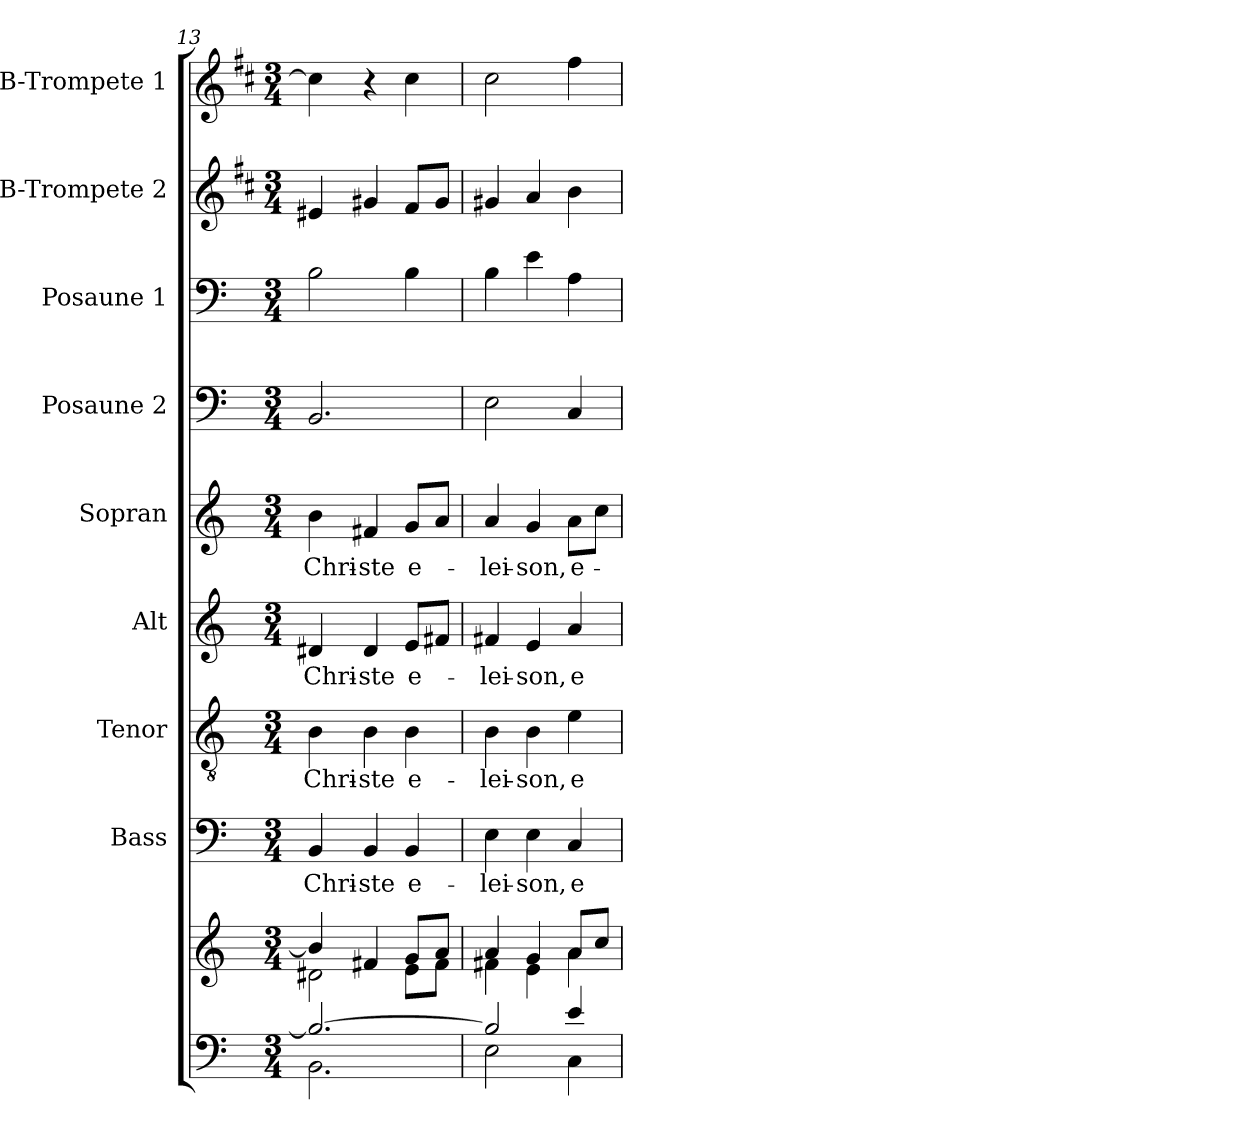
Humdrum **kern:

**kern	**kern	**kern	**text	**kern	**text	**kern	**text	**kern	**text	**kern	**kern	**kern	**kern
*part9	*part9	*part8	*part8	*part7	*part7	*part6	*part6	*part5	*part5	*part4	*part3	*part2	*part1
*staff10	*staff9	*staff8	*staff8	*staff7	*staff7	*staff6	*staff6	*staff5	*staff5	*staff4	*staff3	*staff2	*staff1
*	*	*I"Bass	*	*I"Tenor	*	*I"Alt	*	*I"Sopran	*	*I"Posaune 2	*I"Posaune 1	*I"B-Trompete 2	*I"B-Trompete 1
*	*	*I'B.	*	*I'T.	*	*I'A.	*	*I'S.	*	*I'Pos. 2	*I'Pos. 1	*I'B Trp. 2	*I'B Trp. 1
*clefF4	*clefG2	*clefF4	*	*clefGv2	*	*clefG2	*	*clefG2	*	*clefF4	*clefF4	*clefG2	*clefG2
*	*	*	*	*	*	*	*	*	*	*	*	*ITrd1c2	*ITrd1c2
*k[]	*k[]	*k[]	*	*k[]	*	*k[]	*	*k[]	*	*k[]	*k[]	*k[]	*k[]
*C:	*C:	*C:	*	*C:	*	*C:	*	*C:	*	*C:	*C:	*C:	*C:
*M3/4	*M3/4	*M3/4	*	*M3/4	*	*M3/4	*	*M3/4	*	*M3/4	*M3/4	*M3/4	*M3/4
=13	=13	=13	=13	=13	=13	=13	=13	=13	=13	=13	=13	=13	=13
*^	*^	*	*	*	*	*	*	*	*	*	*	*	*
!	!	!	!	!	!LO:LY:b	!	!LO:LY:b	!	!LO:LY:b	!	!LO:LY:b	!	!	!	!
2.B/_	2.BB\	4b/]	2d#X\	4BB/	Chri-	4B\	Chri-	4d#X/	Chri-	4b\	Chri-	2.BB/	2B\	4d#X/	4b\]
!	!	!	!	!	!LO:LY:b	!	!LO:LY:b	!	!LO:LY:b	!	!LO:LY:b	!	!	!	!
.	.	4f#X/	.	4BB/	-ste	4B\	-ste	4d#/	-ste	4f#X/	-ste	.	.	4f#X/	4r
!	!	!	!	!	!LO:LY:b	!	!LO:LY:b	!	!LO:LY:b	!	!LO:LY:b	!	!	!	!
.	.	8g/L	8e\L	4BB/	e-	4B\	e-	8e/L	e-	8g/L	e-	.	4B\	8e/L	4b\
.	.	8a/J	8f#\J	.	.	.	.	8f#X/J	.	8a/J	.	.	.	8f#/J	.
!!LO:PB:g=z
=14	=14	=14	=14	=14	=14	=14	=14	=14	=14	=14	=14	=14	=14	=14	=14
!	!	!	!	!	!LO:LY:b	!	!LO:LY:b	!	!LO:LY:b	!	!LO:LY:b	!	!	!	!
2B/]	2E\	4a/	4f#X\	4E\	-lei-	4B\	-lei-	4f#X/	-lei-	4a/	-lei-	2E\	4B\	4f#X/	2b\
!	!	!	!	!	!LO:LY:b	!	!LO:LY:b	!	!LO:LY:b	!	!LO:LY:b	!	!	!	!
.	.	4g/	4e\	4E\	-son,	4B\	-son,	4e/	-son,	4g/	-son,	.	4e\	4g/	.
!	!	!	!	!	!LO:LY:b	!	!LO:LY:b	!	!LO:LY:b	!	!LO:LY:b	!	!	!	!
4e/	4C\	8a/L	4a\	4C/	e-	4e\	e-	4a/	e-	8a\L	e-	4C/	4A\	4a\	4ee\
.	.	8cc/J	.	.	.	.	.	.	.	8cc\J	.	.	.	.	.
*v	*v	*	*	*	*	*	*	*	*	*	*	*	*	*	*
*	*v	*v	*	*	*	*	*	*	*	*	*	*	*	*
=	=	=	=	=	=	=	=	=	=	=	=	=	=
*-	*-	*-	*-	*-	*-	*-	*-	*-	*-	*-	*-	*-	*-
